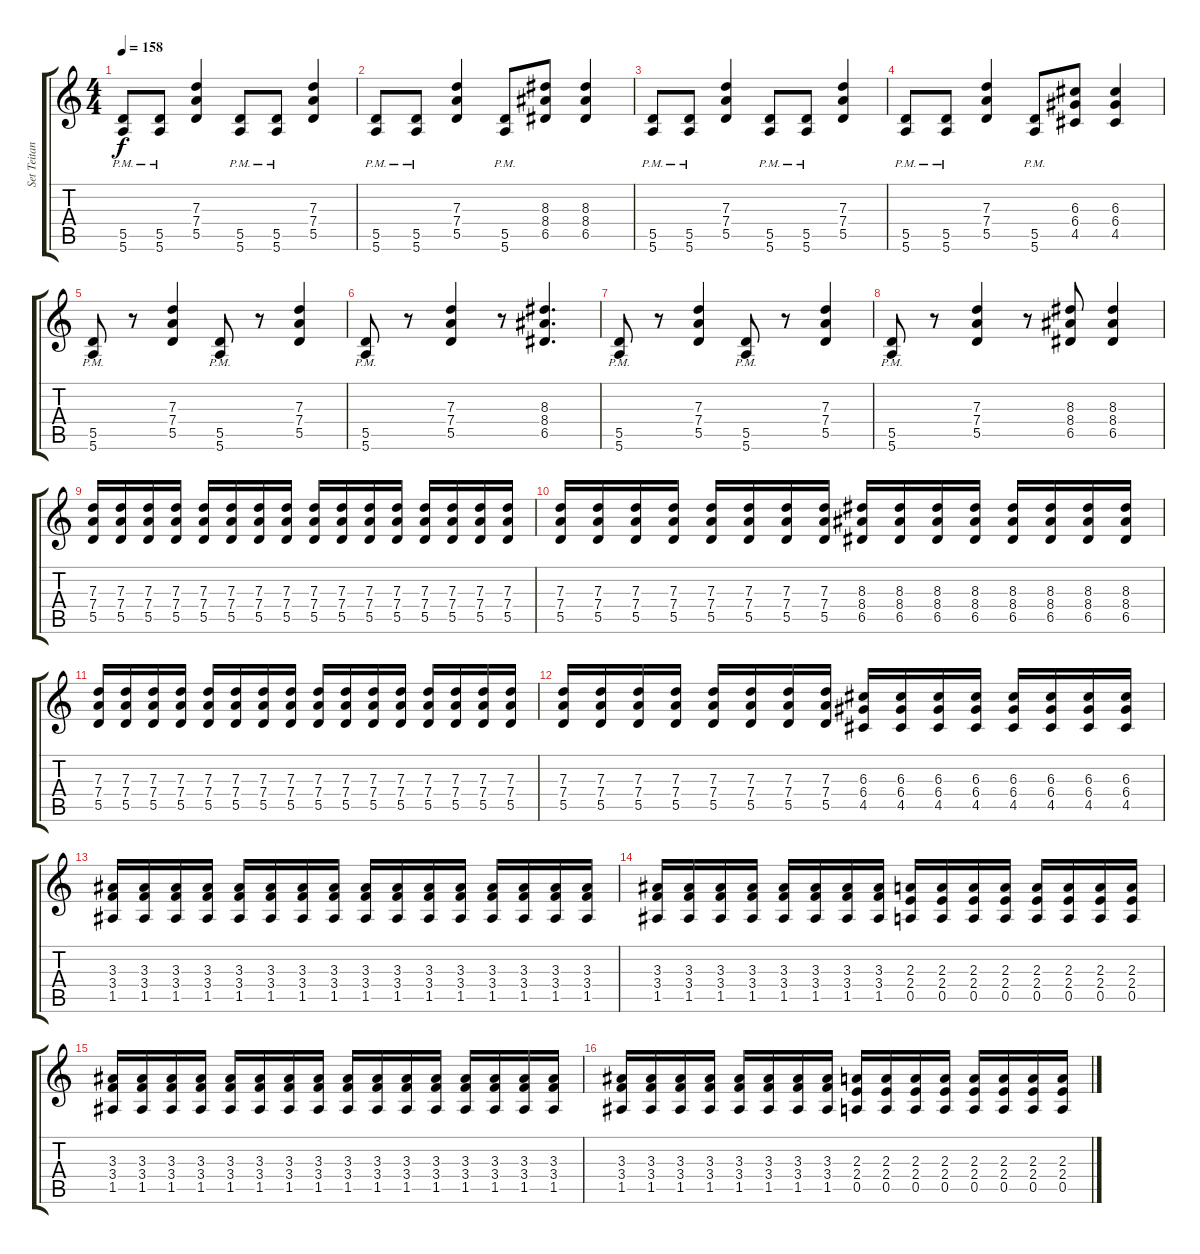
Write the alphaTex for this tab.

\track ("Set Teitan" "Set Teitan") {instrument distortionguitar}
\staff {score tabs}
\tuning (E4 B3 G3 D3 A2 E2) {hide}
\ts (4 4)
\tempo 158
\clef g2
\ks c
(5.5{pm} 5.6{pm}).8{dy f} (5.5{pm} 5.6{pm}).8 (7.3 7.4 5.5).4 (5.5{pm} 5.6{pm}).8 (5.5{pm} 5.6{pm}).8 (7.3 7.4 5.5).4 |
(5.5{pm} 5.6{pm}).8 (5.5{pm} 5.6{pm}).8 (7.3 7.4 5.5).4 (5.5{pm} 5.6{pm}).8 (8.3 8.4 6.5).8 (8.3 8.4 6.5).4 |
(5.5{pm} 5.6{pm}).8 (5.5{pm} 5.6{pm}).8 (7.3 7.4 5.5).4 (5.5{pm} 5.6{pm}).8 (5.5{pm} 5.6{pm}).8 (7.3 7.4 5.5).4 |
(5.5{pm} 5.6{pm}).8 (5.5{pm} 5.6{pm}).8 (7.3 7.4 5.5).4 (5.5{pm} 5.6{pm}).8 (6.3 6.4 4.5).8 (6.3 6.4 4.5).4 |
(5.5{pm} 5.6{pm}).8 r.8 (7.3 7.4 5.5).4 (5.5{pm} 5.6{pm}).8 r.8 (7.3 7.4 5.5).4 |
(5.5{pm} 5.6{pm}).8 r.8 (7.3 7.4 5.5).4 r.8 (8.3 8.4 6.5).4{d} |
(5.5{pm} 5.6{pm}).8 r.8 (7.3 7.4 5.5).4 (5.5{pm} 5.6{pm}).8 r.8 (7.3 7.4 5.5).4 |
(5.5{pm} 5.6{pm}).8 r.8 (7.3 7.4 5.5).4 r.8 (8.3 8.4 6.5).8 (8.3 8.4 6.5).4 |
(7.3 7.4 5.5).16 (7.3 7.4 5.5).16 (7.3 7.4 5.5).16 (7.3 7.4 5.5).16 (7.3 7.4 5.5).16 (7.3 7.4 5.5).16 (7.3 7.4 5.5).16 (7.3 7.4 5.5).16 (7.3 7.4 5.5).16 (7.3 7.4 5.5).16 (7.3 7.4 5.5).16 (7.3 7.4 5.5).16 (7.3 7.4 5.5).16 (7.3 7.4 5.5).16 (7.3 7.4 5.5).16 (7.3 7.4 5.5).16 |
(7.3 7.4 5.5).16 (7.3 7.4 5.5).16 (7.3 7.4 5.5).16 (7.3 7.4 5.5).16 (7.3 7.4 5.5).16 (7.3 7.4 5.5).16 (7.3 7.4 5.5).16 (7.3 7.4 5.5).16 (8.3 8.4 6.5).16 (8.3 8.4 6.5).16 (8.3 8.4 6.5).16 (8.3 8.4 6.5).16 (8.3 8.4 6.5).16 (8.3 8.4 6.5).16 (8.3 8.4 6.5).16 (8.3 8.4 6.5).16 |
(7.3 7.4 5.5).16 (7.3 7.4 5.5).16 (7.3 7.4 5.5).16 (7.3 7.4 5.5).16 (7.3 7.4 5.5).16 (7.3 7.4 5.5).16 (7.3 7.4 5.5).16 (7.3 7.4 5.5).16 (7.3 7.4 5.5).16 (7.3 7.4 5.5).16 (7.3 7.4 5.5).16 (7.3 7.4 5.5).16 (7.3 7.4 5.5).16 (7.3 7.4 5.5).16 (7.3 7.4 5.5).16 (7.3 7.4 5.5).16 |
(7.3 7.4 5.5).16 (7.3 7.4 5.5).16 (7.3 7.4 5.5).16 (7.3 7.4 5.5).16 (7.3 7.4 5.5).16 (7.3 7.4 5.5).16 (7.3 7.4 5.5).16 (7.3 7.4 5.5).16 (6.3 6.4 4.5).16 (6.3 6.4 4.5).16 (6.3 6.4 4.5).16 (6.3 6.4 4.5).16 (6.3 6.4 4.5).16 (6.3 6.4 4.5).16 (6.3 6.4 4.5).16 (6.3 6.4 4.5).16 |
(3.3 3.4 1.5).16 (3.3 3.4 1.5).16 (3.3 3.4 1.5).16 (3.3 3.4 1.5).16 (3.3 3.4 1.5).16 (3.3 3.4 1.5).16 (3.3 3.4 1.5).16 (3.3 3.4 1.5).16 (3.3 3.4 1.5).16 (3.3 3.4 1.5).16 (3.3 3.4 1.5).16 (3.3 3.4 1.5).16 (3.3 3.4 1.5).16 (3.3 3.4 1.5).16 (3.3 3.4 1.5).16 (3.3 3.4 1.5).16 |
(3.3 3.4 1.5).16 (3.3 3.4 1.5).16 (3.3 3.4 1.5).16 (3.3 3.4 1.5).16 (3.3 3.4 1.5).16 (3.3 3.4 1.5).16 (3.3 3.4 1.5).16 (3.3 3.4 1.5).16 (2.3 2.4 0.5).16 (2.3 2.4 0.5).16 (2.3 2.4 0.5).16 (2.3 2.4 0.5).16 (2.3 2.4 0.5).16 (2.3 2.4 0.5).16 (2.3 2.4 0.5).16 (2.3 2.4 0.5).16 |
(3.3 3.4 1.5).16 (3.3 3.4 1.5).16 (3.3 3.4 1.5).16 (3.3 3.4 1.5).16 (3.3 3.4 1.5).16 (3.3 3.4 1.5).16 (3.3 3.4 1.5).16 (3.3 3.4 1.5).16 (3.3 3.4 1.5).16 (3.3 3.4 1.5).16 (3.3 3.4 1.5).16 (3.3 3.4 1.5).16 (3.3 3.4 1.5).16 (3.3 3.4 1.5).16 (3.3 3.4 1.5).16 (3.3 3.4 1.5).16 |
(3.3 3.4 1.5).16 (3.3 3.4 1.5).16 (3.3 3.4 1.5).16 (3.3 3.4 1.5).16 (3.3 3.4 1.5).16 (3.3 3.4 1.5).16 (3.3 3.4 1.5).16 (3.3 3.4 1.5).16 (2.3 2.4 0.5).16 (2.3 2.4 0.5).16 (2.3 2.4 0.5).16 (2.3 2.4 0.5).16 (2.3 2.4 0.5).16 (2.3 2.4 0.5).16 (2.3 2.4 0.5).16 (2.3 2.4 0.5).16
